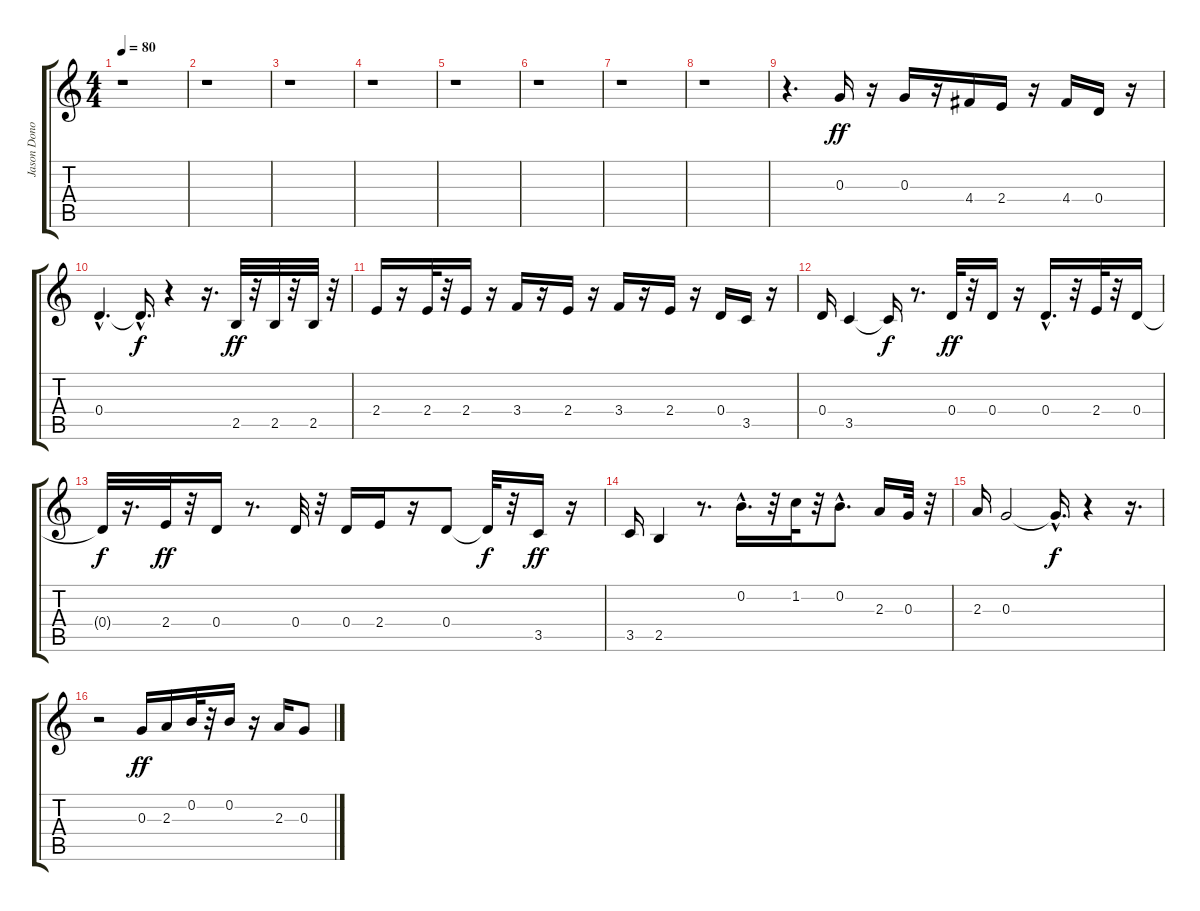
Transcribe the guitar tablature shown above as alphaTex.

\track ("Jason Donovan" "Jason Dono") {instrument electricguitarjazz}
\staff {score tabs}
\tuning (E4 B3 G3 D3 A2 E2) {hide}
\ts (4 4)
\tempo 80
\clef g2
\ks c
r.1{dy ff instrument electricguitarjazz} |
r.1 |
r.1 |
r.1 |
r.1 |
r.1 |
r.1 |
r.1 |
r.4{d} 0.3.16 r.16 0.3.16 r.16 4.4.16 2.4.16 r.16 4.4.16 0.4.16 r.16 |
0.4{hac}.4{d} 0.4{hac t}.16{d dy f} r.4 r.16{d} 2.5.32{dy ff} r.32 2.5.32 r.32 2.5.32 r.32 |
2.4.16 r.16 2.4.32 r.32 2.4.16 r.16 3.4.16 r.16 2.4.16 r.16 3.4.16 r.16 2.4.16 r.16 0.4.16 3.5.16 r.16 |
0.4.16 3.5.4 3.5{t}.16{dy f} r.8{d} 0.4.32{dy ff} r.32 0.4.16 r.16 0.4{hac}.16{d} r.32 2.4.32 r.32 0.4.16 |
0.4{t}.32{dy f} r.16{d} 2.4.32{dy ff} r.32 0.4.16 r.8{d} 0.4.32 r.32 0.4.16 2.4.16 r.16 0.4.8 0.4{t}.32{dy f} r.32 3.5.16{dy ff} r.16 |
3.5.16 2.5.4 r.8{d} 0.2{hac}.16{d} r.32 1.2.32 r.32 0.2{hac}.8{d} 2.3.16 0.3.32 r.32 |
2.3.16 0.3.2 0.3{hac t}.16{d dy f} r.4 r.16{d} |
r.2 0.3.16{dy ff} 2.3.16 0.2.32 r.32 0.2.16 r.16 2.3.16 0.3.8
